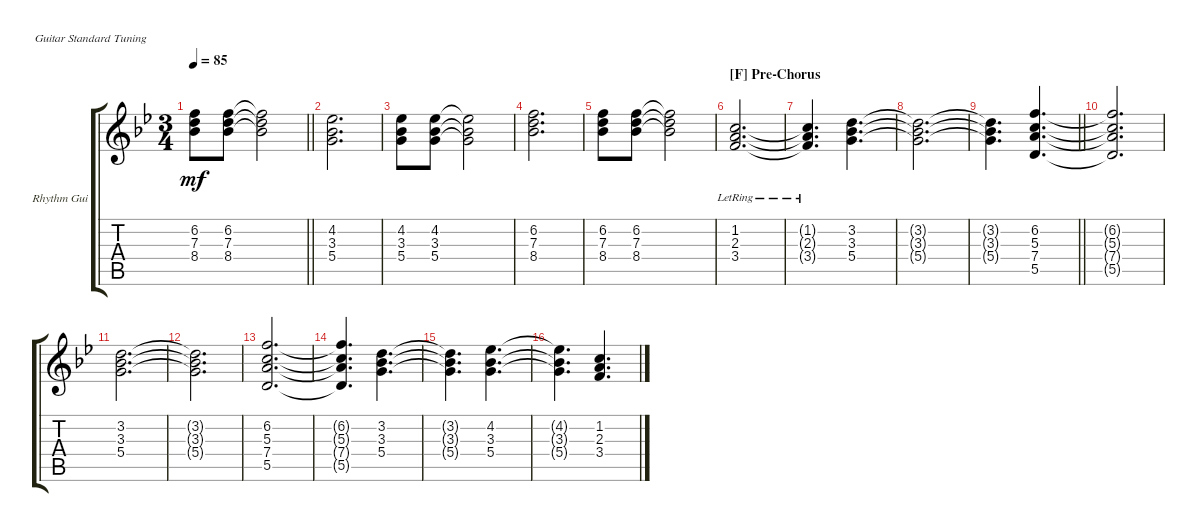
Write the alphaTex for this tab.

\bracketExtendMode groupsimilarinstruments
\firstSystemTrackNameOrientation horizontal
\otherSystemsTrackNameOrientation horizontal
\track ("Rhythm Guitar" "Rhythm Gui") {instrument electricguitarclean}
\staff {score tabs}
\tuning (E4 B3 G3 D3 A2 E2)
\ts (3 4)
\tempo 85
\clef g2
\scale
0.333333
\barLineRight lightlight
\ks bb
(8.4 7.3 6.2).8{dy mf} (8.4 7.3 6.2).8 (8.4{t} 7.3{t} 6.2{t}).2 |
\scale
0.333333 (3.3 4.2 5.4).2{d} |
\scale
0.333333 (3.3 4.2 5.4).8 (3.3 4.2 5.4).8 (3.3{t} 4.2{t} 5.4{t}).2 |
\scale
0.333333 (8.4 7.3 6.2).2{d} |
\scale
0.333333 (8.4 7.3 6.2).8 (8.4 7.3 6.2).8 (8.4{t} 7.3{t} 6.2{t}).2 |
\section ("F" "Pre-Chorus")
\scale
0.333333 (3.4{lr} 2.3{lr} 1.2{lr}).2{d} |
\scale
0.333333 (3.4{lr t} 2.3{lr t} 1.2{lr t}).4{d} (5.4 3.3 3.2).4{d} |
\scale
0.333333 (5.4{t} 3.3{t} 3.2{t}).2{d} |
\scale
0.333333
\barLineRight lightlight
(5.4{t} 3.3{t} 3.2{t}).4{d} (5.5 7.4 6.2 5.3).4{d} |
\scale
0.333333 (5.5{t} 7.4{t} 6.2{t} 5.3{t}).2{d} |
\scale
0.333333 (5.4 3.3 3.2).2{d} |
\scale
0.333333 (5.4{t} 3.3{t} 3.2{t}).2{d} |
\scale
0.333333 (5.5 7.4 6.2 5.3).2{d} |
\scale
0.333333 (5.5{t} 7.4{t} 6.2{t} 5.3{t}).4{d} (5.4 3.3 3.2).4{d} |
\scale
0.333333 (5.4{t} 3.3{t} 3.2{t}).4{d} (3.3 4.2 5.4).4{d} |
\scale
0.333333 (3.3{t} 4.2{t} 5.4{t}).4{d} (3.4 2.3 1.2).4{d}
